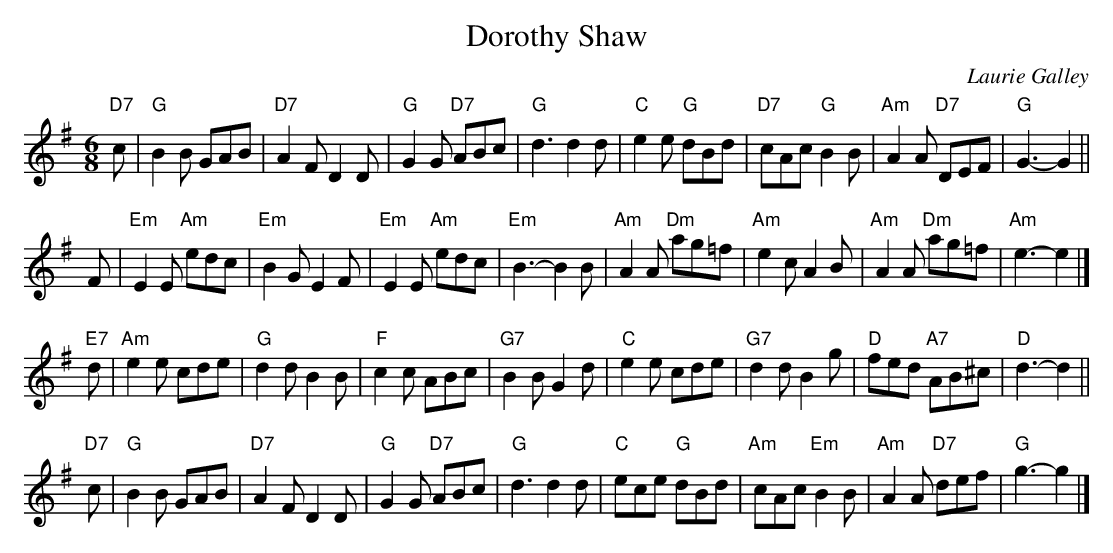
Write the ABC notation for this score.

X:1
T: Dorothy Shaw
C: Laurie Galley
M: 6/8
L: 1/8
K: G
"D7"c \
| "G"B2B GAB | "D7"A2F D2D | "G"G2G "D7"ABc | "G"d3 d2d \
| "C"e2e "G"dBd | "D7"cAc "G"B2B | "Am"A2A "D7"DEF | "G"G3- G2 ||
F \
| "Em"E2E "Am"edc | "Em"B2G E2F | "Em"E2E "Am"edc | "Em"B3- B2B \
| "Am"A2A "Dm"ag=f | "Am"e2c A2B | "Am"A2A "Dm"ag=f | "Am"e3- e2 |]
"E7"d \
| "Am"e2e cde | "G"d2d B2B | "F"c2c ABc | "G7"B2B G2d \
| "C"e2e cde | "G7"d2d B2g | "D"fed "A7"AB^c | "D"d3- d2 ||
"D7"c \
| "G"B2B GAB | "D7"A2F D2D | "G"G2G "D7"ABc | "G"d3 d2d \
| "C"ece "G"dBd | "Am"cAc "Em"B2B | "Am"A2A "D7"def | "G"g3 -g2 |]
